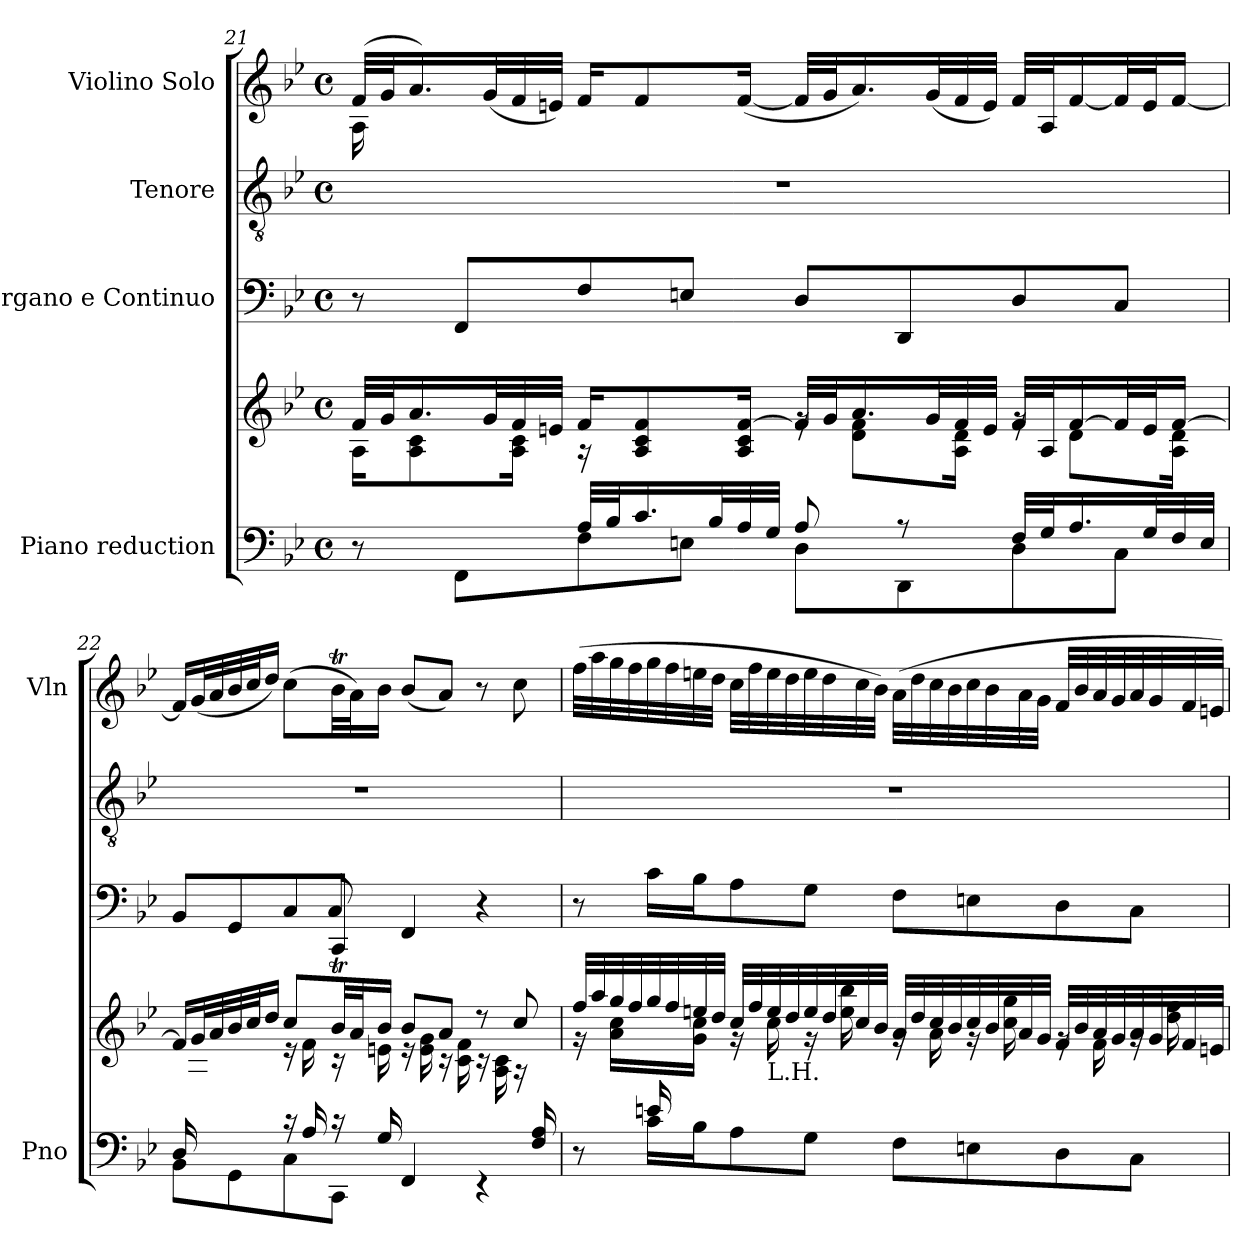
**kern	**kern	**kern	**kern	**kern
*part4	*part4	*part3	*part2	*part1
*staff5	*staff4	*staff3	*staff2	*staff1
*I"Piano reduction	*	*I"Organo e Continuo	*I"Tenore	*I"Violino Solo
*I'Pno	*	*	*	*I'Vln
*clefF4	*clefG2	*clefF4	*clefGv2	*clefG2
*k[b-e-]	*k[b-e-]	*k[b-e-]	*k[b-e-]	*k[b-e-]
*M4/4	*M4/4	*M4/4	*M4/4	*M4/4
*met(c)	*met(c)	*met(c)	*met(c)	*met(c)
=21	=21	=21	=21	=21
*^	*^	*	*	*^
8r	8ryy	32f/LLL	16A\KL	8r	1r	(<32f/LLL	16A\
.	.	32g/J	.	.	.	32g/J	.
.	.	16.a/	8A\ 8c\	.	.	16.a/)	16ryy
8ryy	8FF\L	.	.	8FF/L	.	.	8ryy
.	.	32g/L	.	.	.	(<32g/L	.
.	.	32f/	16A\ 16c\Jk	.	.	32f/	.
.	.	32en/JJJ	.	.	.	32en/JJJ)	.
32A/LLL	8F\	16f/KL	16r	8F/	.	16f/KL	4ryy
32B-/J	.	.	.	.	.	.	.
16.c/	.	8A/ 8c/ 8f/	16ryy	.	.	8f/	.
.	8En\J	.	8ryy	8En/J	.	.	.
32B-/L	.	.	.	.	.	.	.
32A/	.	16A/ 16c/ [16f/Jk	.	.	.	(<[16f/Jk	.
32G/JJJ	.	.	.	.	.	.	.
8A/	8D\L	32f/LLL]	16rg	8D/L	.	32f/LLL]	2ryy
.	.	32g/J	.	.	.	32g/J	.
.	.	16.a/	8d\ 8f\L	.	.	16.a/)	.
8r	8DD\	.	.	8DD/	.	.	.
.	.	32g/L	.	.	.	(<32g/L	.
.	.	32f/	16A\ 16d\Jk	.	.	32f/	.
.	.	32e/JJJ	.	.	.	32e/JJJ)	.
32F/LLL	8D\	32f/LLL	16rg	8D/	.	32f/LLL	.
32G/J	.	32A/J	.	.	.	32A/J	.
16.A/	.	[16f/	8d\L	.	.	[16f/	.
.	8C\J	32f/L]	.	8C/J	.	32f/L]	.
32G/L	.	32e/J	.	.	.	32e/J	.
32F/	.	[16f/JJ	16A\ 16d\Jk	.	.	[16f/JJ	.
32E/JJJ	.	.	.	.	.	.	.
*	*	*	*	*	*	*v	*v
!!LO:LB:g=z
=22	=22	=22	=22	=22	=22	=22
*	*^	*	*	*^	*	*
16D/KL	4ryy	8BB-\L	16f/LL]	16ryy	8BB-/L	4ryy	1r	16f/LL]
2..ryy	.	.	32g/L	8G\ 8d\	.	.	.	(<32g/L
.	.	.	32a/	.	.	.	.	32a/
.	.	8GG\	32b-/	.	8GG/	.	.	32b-/
.	.	.	32cc/J	.	.	.	.	32cc/J
.	.	.	16dd/JJ	16d\ 16f\Jk	.	.	.	16dd/JJ)
.	16r	8C\	8cc/L	16r	8C/	8ryy	.	(>8cc\L
.	16A/	.	.	16f\	.	.	.	.
.	16r	8CC\J	32b-T/LL	16r	8CC/J	8C!/	.	32b-T\LL
.	.	.	32a/J	.	.	.	.	32a\J)
.	16G/	.	16b-/JJ	16en\	.	.	.	16b-\JJ
.	4FF/	4ryy	8b-/L	16r	4FF/	4ryy	.	(<8b-/L
.	.	.	.	16e\ 16g\	.	.	.	.
.	.	.	8a/J	16r	.	.	.	8a/J)
.	.	.	.	16c\ 16f\	.	.	.	.
.	4r	4ryy	8r	16r	4r	4ryy	.	8r
.	.	.	.	16A\ 16c\	.	.	.	.
.	.	.	8cc/	16r	.	.	.	8cc\
16F/ 16A/	.	.	.	16ryy	.	.	.	.
*	*v	*v	*	*	*v	*v	*	*
=23	=23	=23	=23	=23	=23	=23
8ryy	8r	32ff/LLL	16r	8r	1r	(>32ff\LLL
.	.	32aa/	.	.	.	32aa\
.	.	32gg/	16a\ 16cc\LL	.	.	32gg\
.	.	32ff/	.	.	.	32ff\
16en/	16c\LL	32gg/	16ryy	16c\LL	.	32gg\
.	.	32ff/	.	.	.	32ff\
2ryy	16B-\J	32een/	16g\ 16cc\JJ	16B-\J	.	32een\
.	.	32dd/JJJ	.	.	.	32dd\JJJ
.	8A\	32cc/LLL	16rg	8A\	.	32cc\LLL
.	.	32ff/	.	.	.	32ff\
!	!	!LO:TX:b:t=L.H.	!	!	!	!
.	.	32ee/	16cc\	.	.	32ee\
.	.	32dd/	.	.	.	32dd\
.	8G\J	32ee/	16rg	8G\J	.	32ee\
.	.	32dd/	.	.	.	32dd\
.	.	32cc/	16ee\ 16bb-\	.	.	32cc\
.	.	32b-/JJJ	.	.	.	32b-\JJJ)
.	8F\L	32a/LLL	16rg	8F\L	.	(>32a\LLL
.	.	32dd/	.	.	.	32dd\
.	.	32cc/	16a\	.	.	32cc\
.	.	32b-/	.	.	.	32b-\
.	8En\	32cc/	16rg	8En\	.	32cc\
.	.	32b-/	.	.	.	32b-\
4ryy	.	32a/	16cc\ 16gg\	.	.	32a\
.	.	32g/JJJ	.	.	.	32g\JJJ
.	8D\	32f/LLL	16rg	8D\	.	32f/LLL
.	.	32b-/	.	.	.	32b-/
.	.	32a/	16f\	.	.	32a/
.	.	32g/	.	.	.	32g/
.	8C\J	32a/	16rg	8C\J	.	32a/
.	.	32g/	.	.	.	32g/
16ryy	.	32f/	16dd\ 16ff\	.	.	32f/
.	.	32e/JJJ	.	.	.	32en/JJJ)
*v	*v	*	*	*	*	*
*	*v	*v	*	*	*
=	=	=	=	=
*-	*-	*-	*-	*-
